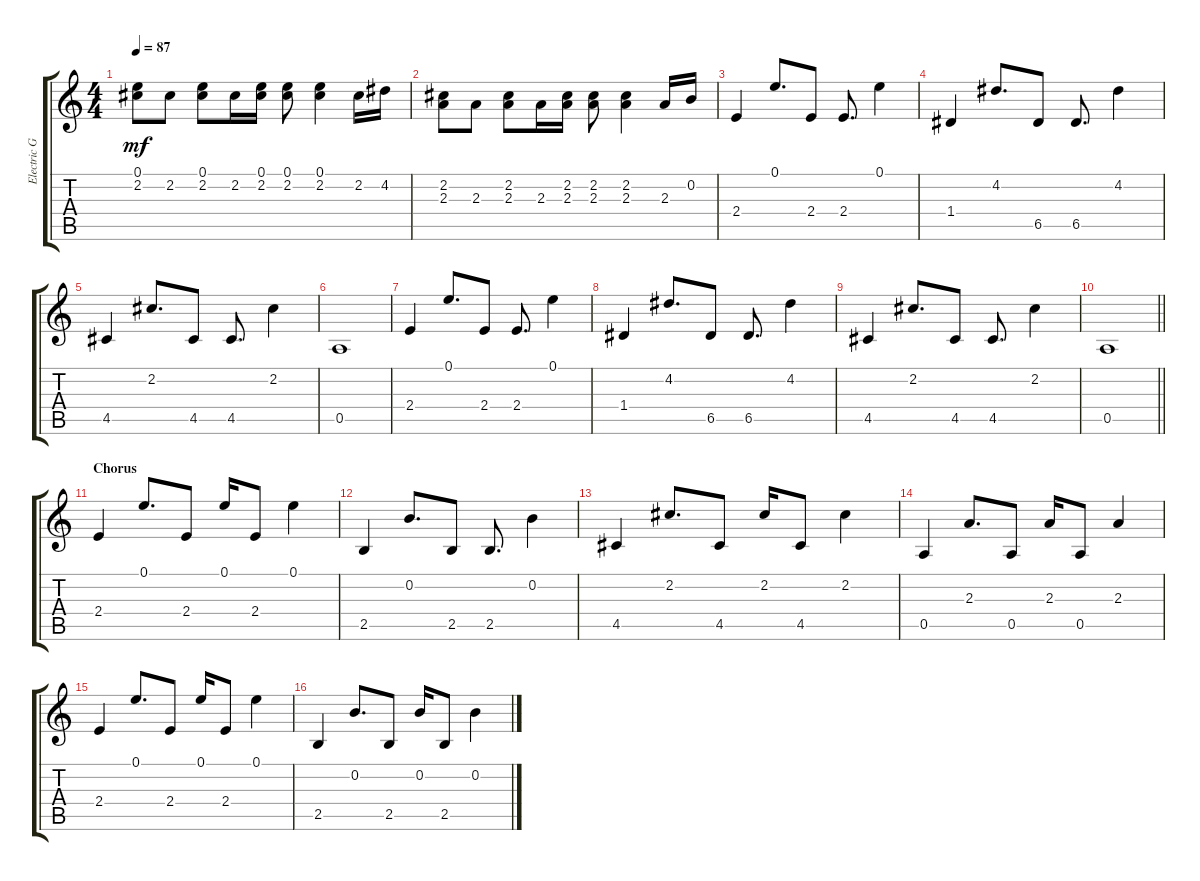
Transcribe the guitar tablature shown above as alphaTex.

\track ("Electric Guitar" "Electric G") {instrument electricguitarclean}
\staff {score tabs}
\tuning (E4 B3 G3 D3 A2 E2) {hide}
\ts (4 4)
\tempo 87
\clef g2
\ks c
(0.1 2.2).8{dy mf} 2.2.8 (0.1 2.2).8 2.2.16 (0.1 2.2).16 (0.1 2.2).8 (0.1 2.2).4 2.2.16 4.2.16 |
(2.2 2.3).8 2.3.8 (2.2 2.3).8 2.3.16 (2.2 2.3).16 (2.2 2.3).8 (2.2 2.3).4 2.3.16 0.2.16 |
2.4.4 0.1.8{d} 2.4.8 2.4.8{d} 0.1.4 |
1.4.4 4.2.8{d} 6.5.8 6.5.8{d} 4.2.4 |
4.5.4 2.2.8{d} 4.5.8 4.5.8{d} 2.2.4 |
0.5.1 |
2.4.4 0.1.8{d} 2.4.8 2.4.8{d} 0.1.4 |
1.4.4 4.2.8{d} 6.5.8 6.5.8{d} 4.2.4 |
4.5.4 2.2.8{d} 4.5.8 4.5.8{d} 2.2.4 |
\barLineRight lightlight
0.5.1 |
\section ("" "Chorus")
2.4.4 0.1.8{d} 2.4.8 0.1.16 2.4.8 0.1.4 |
2.5.4 0.2.8{d} 2.5.8 2.5.8{d} 0.2.4 |
4.5.4 2.2.8{d} 4.5.8 2.2.16 4.5.8 2.2.4 |
0.5.4 2.3.8{d} 0.5.8 2.3.16 0.5.8 2.3.4 |
2.4.4 0.1.8{d} 2.4.8 0.1.16 2.4.8 0.1.4 |
2.5.4 0.2.8{d} 2.5.8 0.2.16 2.5.8 0.2.4
